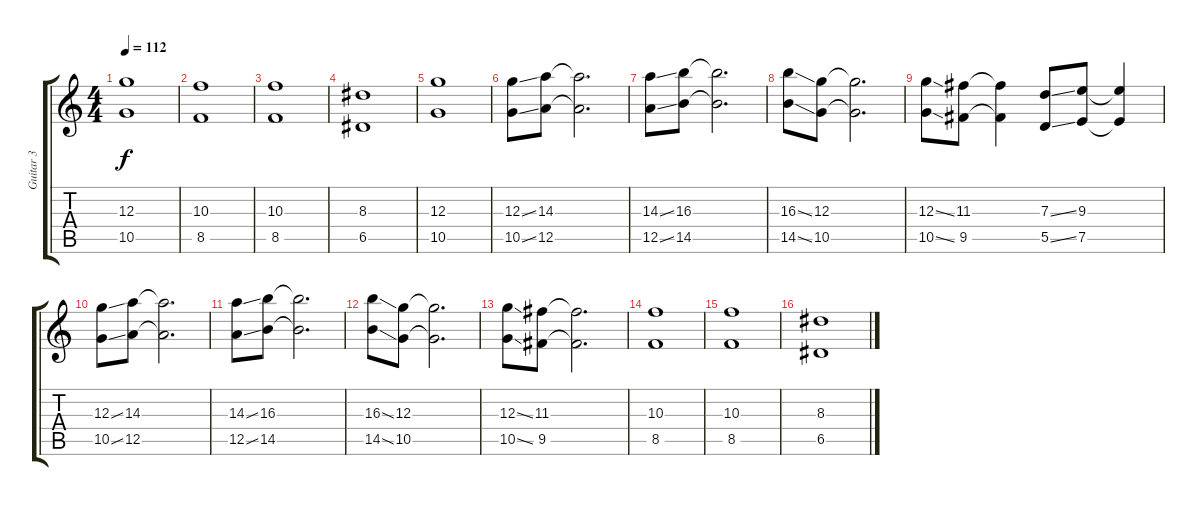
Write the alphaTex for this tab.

\track ("Guitar 3" "Guitar 3") {instrument overdrivenguitar}
\staff {score tabs}
\tuning (E4 B3 G3 D3 A2 E2) {hide}
\ts (4 4)
\tempo 112
\clef g2
\ks c
(12.3 10.5).1{dy f} |
(10.3 8.5).1 |
(10.3 8.5).1 |
(8.3 6.5).1 |
(12.3 10.5).1 |
(12.3{ss} 10.5{ss}).8 (14.3 12.5).8 (14.3{t} 12.5{t}).2{d} |
(14.3{ss} 12.5{ss}).8 (16.3 14.5).8 (16.3{t} 14.5{t}).2{d} |
(16.3{ss} 14.5{ss}).8 (12.3 10.5).8 (12.3{t} 10.5{t}).2{d} |
(12.3{ss} 10.5{ss}).8 (11.3 9.5).8 (11.3{t} 9.5{t}).4 (7.3{ss} 5.5{ss}).8 (9.3 7.5).8 (9.3{t} 7.5{t}).4 |
(12.3{ss} 10.5{ss}).8 (14.3 12.5).8 (14.3{t} 12.5{t}).2{d} |
(14.3{ss} 12.5{ss}).8 (16.3 14.5).8 (16.3{t} 14.5{t}).2{d} |
(16.3{ss} 14.5{ss}).8 (12.3 10.5).8 (12.3{t} 10.5{t}).2{d} |
(12.3{ss} 10.5{ss}).8 (11.3 9.5).8 (11.3{t} 9.5{t}).2{d} |
(10.3 8.5).1 |
(10.3 8.5).1 |
(8.3 6.5).1
